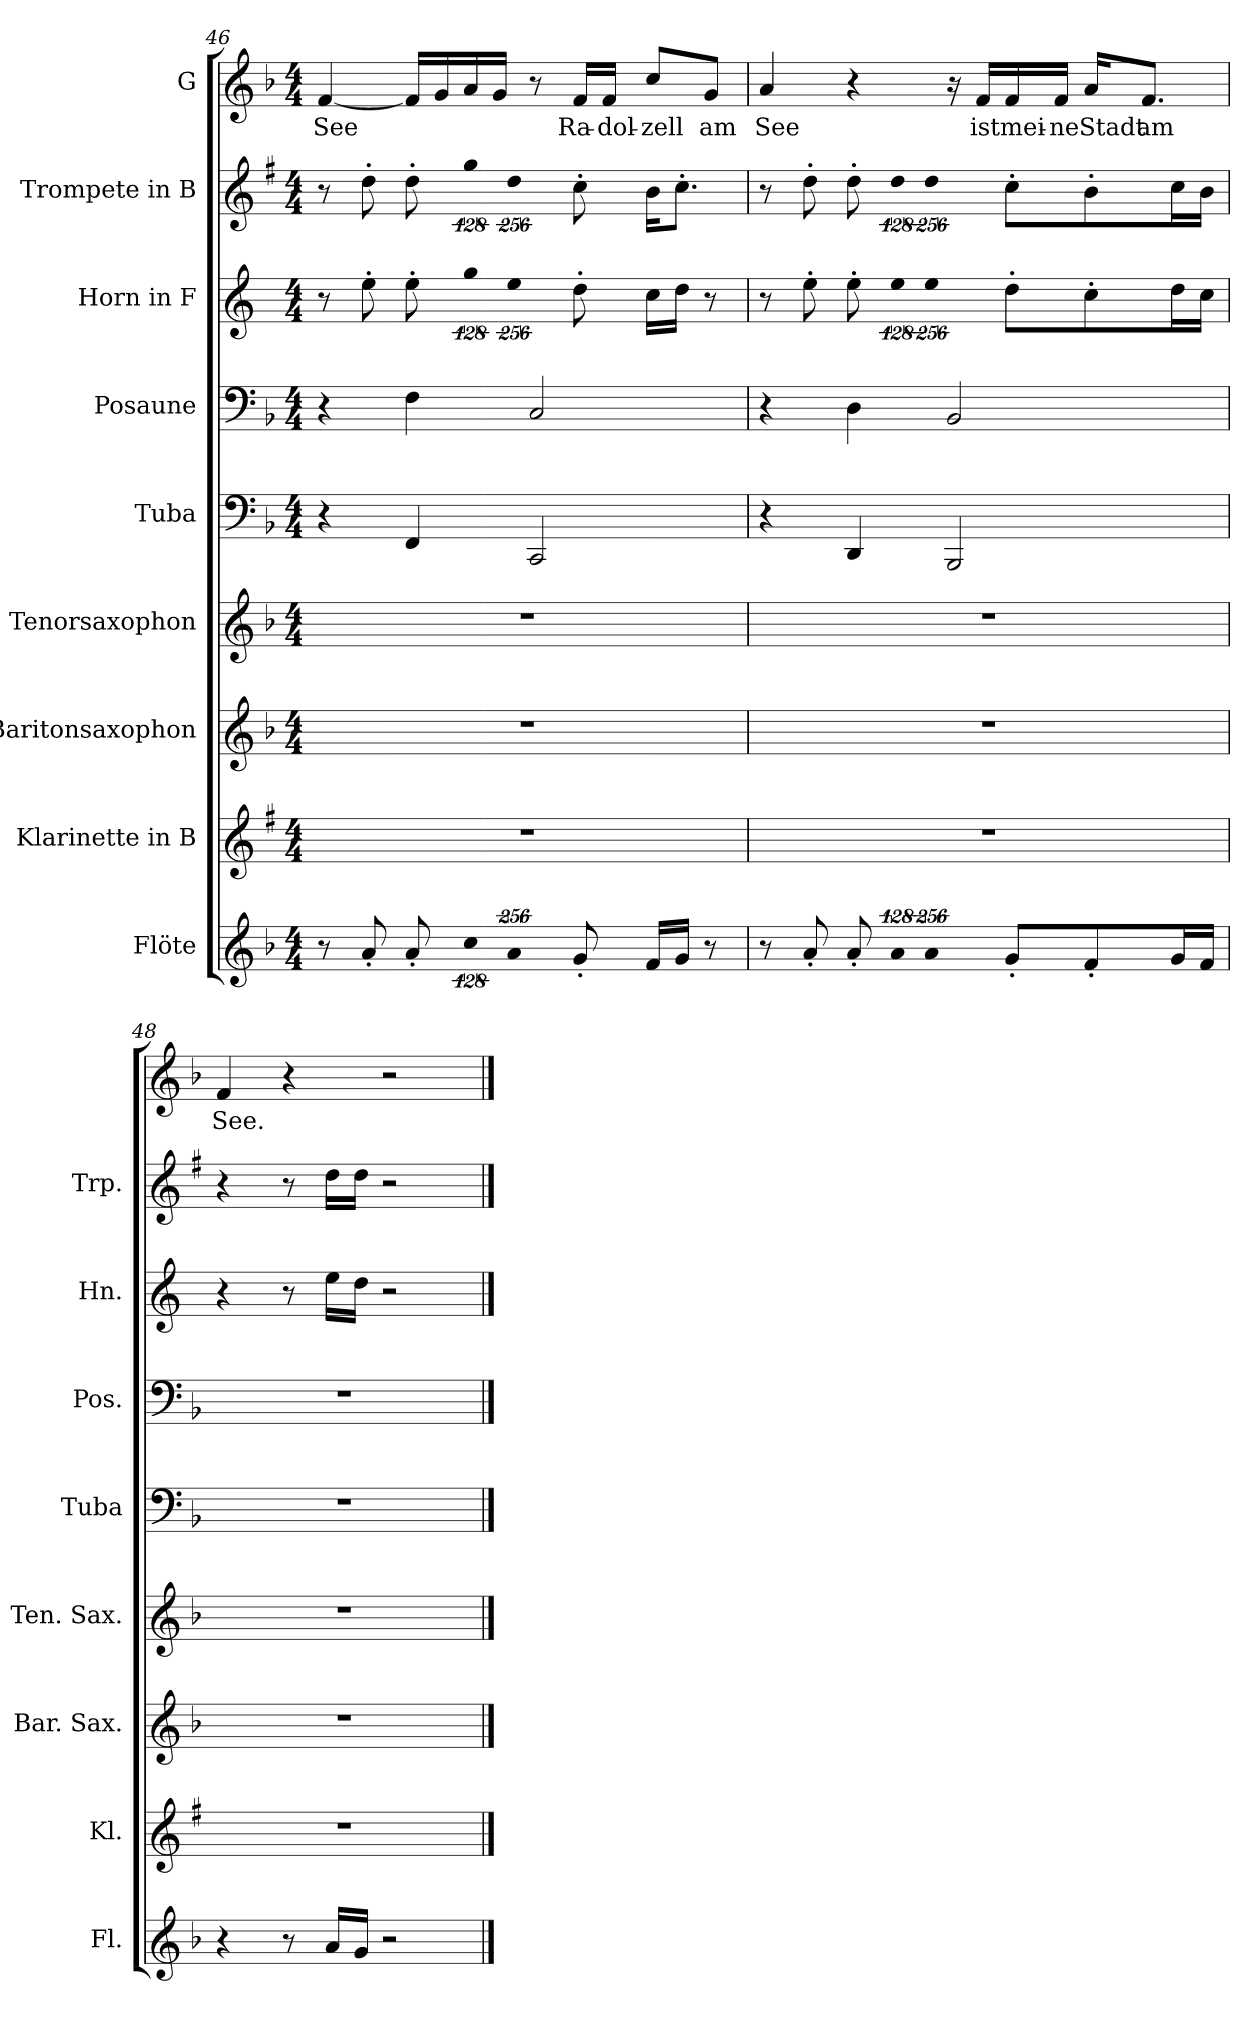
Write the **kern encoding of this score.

**kern	**kern	**kern	**kern	**kern	**kern	**kern	**kern	**kern	**text
*part9	*part8	*part7	*part6	*part5	*part4	*part3	*part2	*part1	*part1
*staff9	*staff8	*staff7	*staff6	*staff5	*staff4	*staff3	*staff2	*staff1	*staff1
*I"Flöte	*I"Klarinette in B	*I"Baritonsaxophon	*I"Tenorsaxophon	*I"Tuba	*I"Posaune	*I"Horn in F	*I"Trompete in B	*I"G	*
*I'Fl.	*I'Kl.	*I'Bar. Sax.	*I'Ten. Sax.	*I'Tuba	*I'Pos.	*I'Hn.	*I'Trp.	*	*
*clefG2	*clefG2	*clefG2	*clefG2	*clefF4	*clefF4	*clefG2	*clefG2	*clefG2	*
*	*ITrd1c2	*ITrd12c21	*ITrd8c14	*	*	*ITrd4c7	*ITrd1c2	*	*
*k[b-]	*k[b-]	*k[b-]	*k[b-]	*k[b-]	*k[b-]	*k[b-]	*k[b-]	*k[b-]	*
*d:	*d:	*d:	*d:	*d:	*d:	*d:	*d:	*d:	*
*M4/4	*M4/4	*M4/4	*M4/4	*M4/4	*M4/4	*M4/4	*M4/4	*M4/4	*
=46	=46	=46	=46	=46	=46	=46	=46	=46	=46
!	!	!	!	!	!	!	!	!	!LO:LY:b:color=#000000
8r	1r	1r	1r	4r	4r	8r	8r	[<4fi/	See
8a'i/	.	.	.	.	.	8a'i\	8cc'i\	.	.
8a'i/	.	.	.	4FFi/	4Fi\	8a'i\	8cc'i\	16fi/LL]	.
.	.	.	.	.	.	.	.	16gi/	.
!LO:N:vis=8	!	!	!	!	!	!LO:N:vis=8	!LO:N:vis=8	!	!
1024%85cci\	.	.	.	.	.	1024%85cci\	1024%85ffi\	16ai/	.
.	.	.	.	.	.	.	.	16gi/JJ	.
!LO:N:vis=4	!	!	!	!	!	!LO:N:vis=4	!LO:N:vis=4	!	!
1024%171ai/	.	.	.	.	.	1024%171ai\	1024%171cci\	.	.
.	.	.	.	2CCi/	2Ci/	.	.	8r	.
!	!	!	!	!	!	!	!	!	!LO:LY:b:color=#000000
8g'i/	.	.	.	.	.	8g'i\	8b-'i\	16fi/LL	Ra-
!	!	!	!	!	!	!	!	!	!LO:LY:b:color=#000000
.	.	.	.	.	.	.	.	16fi/JJ	-dol-
!	!	!	!	!	!	!	!	!	!LO:LY:b:color=#000000
16fi/LL	.	.	.	.	.	16fi\LL	16ai\KL	8cci/L	-zell
16gi/JJ	.	.	.	.	.	16gi\JJ	8.b-'i\J	.	.
!	!	!	!	!	!	!	!	!	!LO:LY:b:color=#000000
8r	.	.	.	.	.	8r	.	8gi/J	am
=47	=47	=47	=47	=47	=47	=47	=47	=47	=47
!	!	!	!	!	!	!	!	!	!LO:LY:b:color=#000000
8r	1r	1r	1r	4r	4r	8r	8r	4ai/	See
8a'i/	.	.	.	.	.	8a'i\	8cc'i\	.	.
8a'i/	.	.	.	4DDi/	4Di\	8a'i\	8cc'i\	4r	.
!LO:N:vis=8	!	!	!	!	!	!LO:N:vis=8	!LO:N:vis=8	!	!
1024%85ai/	.	.	.	.	.	1024%85ai\	1024%85cci\	.	.
!LO:N:vis=4	!	!	!	!	!	!LO:N:vis=4	!LO:N:vis=4	!	!
1024%171ai/	.	.	.	.	.	1024%171ai\	1024%171cci\	.	.
.	.	.	.	2BBB-i/	2BB-i/	.	.	16r	.
!	!	!	!	!	!	!	!	!	!LO:LY:b:color=#000000
.	.	.	.	.	.	.	.	16fi/LL	ist
!	!	!	!	!	!	!	!	!	!LO:LY:b:color=#000000
8g'i/L	.	.	.	.	.	8g'i\L	8b-'i\L	16fi/	mei-
!	!	!	!	!	!	!	!	!	!LO:LY:b:color=#000000
.	.	.	.	.	.	.	.	16fi/JJ	-ne
!	!	!	!	!	!	!	!	!	!LO:LY:b:color=#000000
8f'i/	.	.	.	.	.	8f'i\	8a'i\	16ai/KL	Stadt
!	!	!	!	!	!	!	!	!	!LO:LY:b:color=#000000
.	.	.	.	.	.	.	.	8.fi/J	am
16gi/L	.	.	.	.	.	16gi\L	16b-i\L	.	.
16fi/JJ	.	.	.	.	.	16fi\JJ	16ai\JJ	.	.
=48	=48	=48	=48	=48	=48	=48	=48	=48	=48
!	!	!	!	!	!	!	!	!	!LO:LY:b:color=#000000
4r	1r	1r	1r	1r	1r	4r	4r	4fi/	See.
8r	.	.	.	.	.	8r	8r	4r	.
16ai/LL	.	.	.	.	.	16ai\LL	16cci\LL	.	.
16gi/JJ	.	.	.	.	.	16gi\JJ	16cci\JJ	.	.
2r	.	.	.	.	.	2r	2r	2r	.
==	==	==	==	==	==	==	==	==	==
*-	*-	*-	*-	*-	*-	*-	*-	*-	*-
